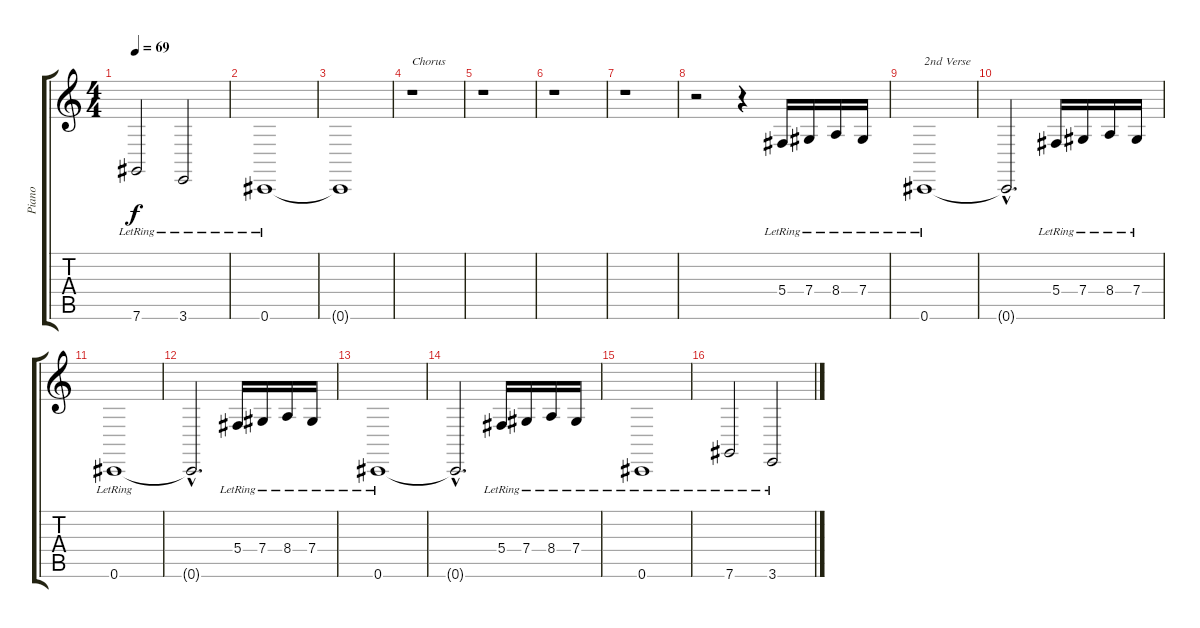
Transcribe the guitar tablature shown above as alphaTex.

\track ("Piano" "Piano") {instrument acousticgrandpiano}
\staff {score tabs}
\tuning (Eb4 Bb3 Gb3 Db3 Ab2 Db2) {hide}
\ts (4 4)
\tempo 69
\clef g2
\ks c
7.6{lr}.2{dy f} 3.6{lr}.2 |
0.6{lr}.1 |
0.6{t}.1 |
r.1{txt "Chorus"} |
r.1 |
r.1 |
r.1 |
r.2 r.4 5.4{lr}.16 7.4{lr}.16 8.4{lr}.16 7.4{lr}.16 |
0.6{lr}.1{txt "2nd Verse"} |
0.6{hac t}.2{d} 5.4{lr}.16 7.4{lr}.16 8.4{lr}.16 7.4{lr}.16 |
0.6{lr}.1 |
0.6{hac t}.2{d} 5.4{lr}.16 7.4{lr}.16 8.4{lr}.16 7.4{lr}.16 |
0.6{lr}.1 |
0.6{hac t}.2{d} 5.4{lr}.16 7.4{lr}.16 8.4{lr}.16 7.4{lr}.16 |
0.6{lr}.1 |
7.6{lr}.2 3.6{lr}.2
